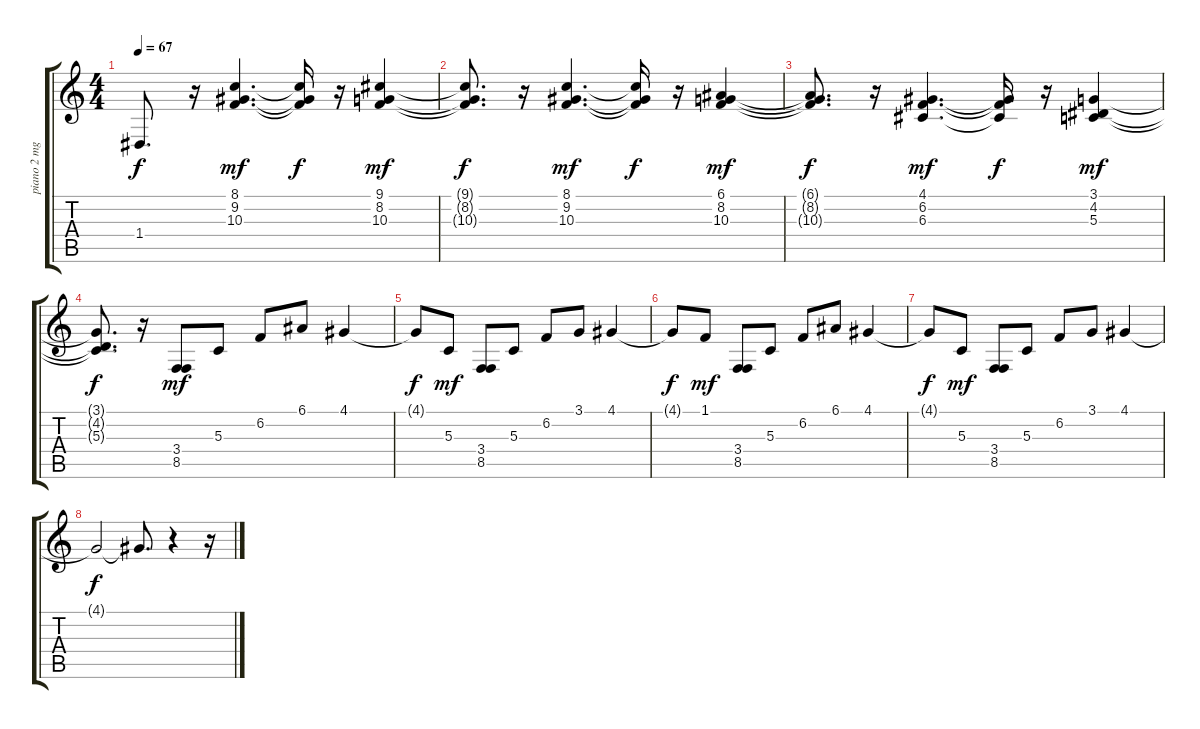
\track ("piano 2 mg" "piano 2 mg") {instrument pad1newage}
\staff {score tabs}
\tuning (E4 B3 G3 D3 A2 E2) {hide}
\ts (4 4)
\tempo 67
\clef g2
\ks c
1.4{t}.8{d dy f} r.16 (8.1 9.2 10.3).4{d dy mf} (8.1{t} 9.2{t} 10.3{t}).16{dy f} r.16 (9.1 8.2 10.3).4{dy mf} |
(9.1{t} 8.2{t} 10.3{t}).8{d dy f} r.16 (8.1 9.2 10.3).4{d dy mf} (8.1{t} 9.2{t} 10.3{t}).16{dy f} r.16 (6.1 8.2 10.3).4{dy mf} |
(6.1{t} 8.2{t} 10.3{t}).8{d dy f} r.16 (4.1 6.2 6.3).4{d dy mf} (4.1{t} 6.2{t} 6.3{t}).16{dy f} r.16 (3.1 4.2 5.3).4{dy mf} |
(3.1{t} 4.2{t} 5.3{t}).8{d dy f} r.16 (3.4 8.5).8{dy mf} 5.3.8 6.2.8 6.1.8 4.1.4 |
4.1{t}.8{dy f} 5.3.8{dy mf} (3.4 8.5).8 5.3.8 6.2.8 3.1.8 4.1.4 |
4.1{t}.8{dy f} 1.1.8{dy mf} (3.4 8.5).8 5.3.8 6.2.8 6.1.8 4.1.4 |
4.1{t}.8{dy f} 5.3.8{dy mf} (3.4 8.5).8 5.3.8 6.2.8 3.1.8 4.1.4 |
4.1{t}.2{dy f} 4.1{t}.8{d} r.4 r.16
